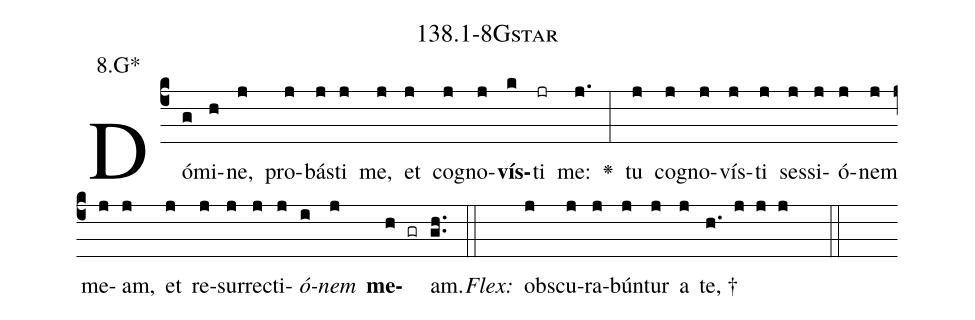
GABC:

name: 138.1-8Gstar;
annotation: 8.G*;
%%
(c4)Dó(g)mi(h)ne,(j) pro(j)bás(j)ti(j) me,(j) et(j) co(j)gno(j)<b>vís</b>(k)ti(jr) me:(j.) <v>\greheightstar</v>(:) tu(j) co(j)gno(j)vís(j)ti(j) ses(j)si(j)ó(j)nem(j) me(j)am,(j) et(j) re(j)sur(j)rec(j)ti(j)<i>ó</i>(i)<i>nem</i>(j) <b>me</b>(h gr)am.(gh..) (::)
<i>Flex:</i>()  obs(j)cu(j)ra(j)bún(j)tur(j) a(j) te, †(h. j j j  ::)

%E(j) u(j) o(i) u(j) a(h) e.(gh..) (::)
